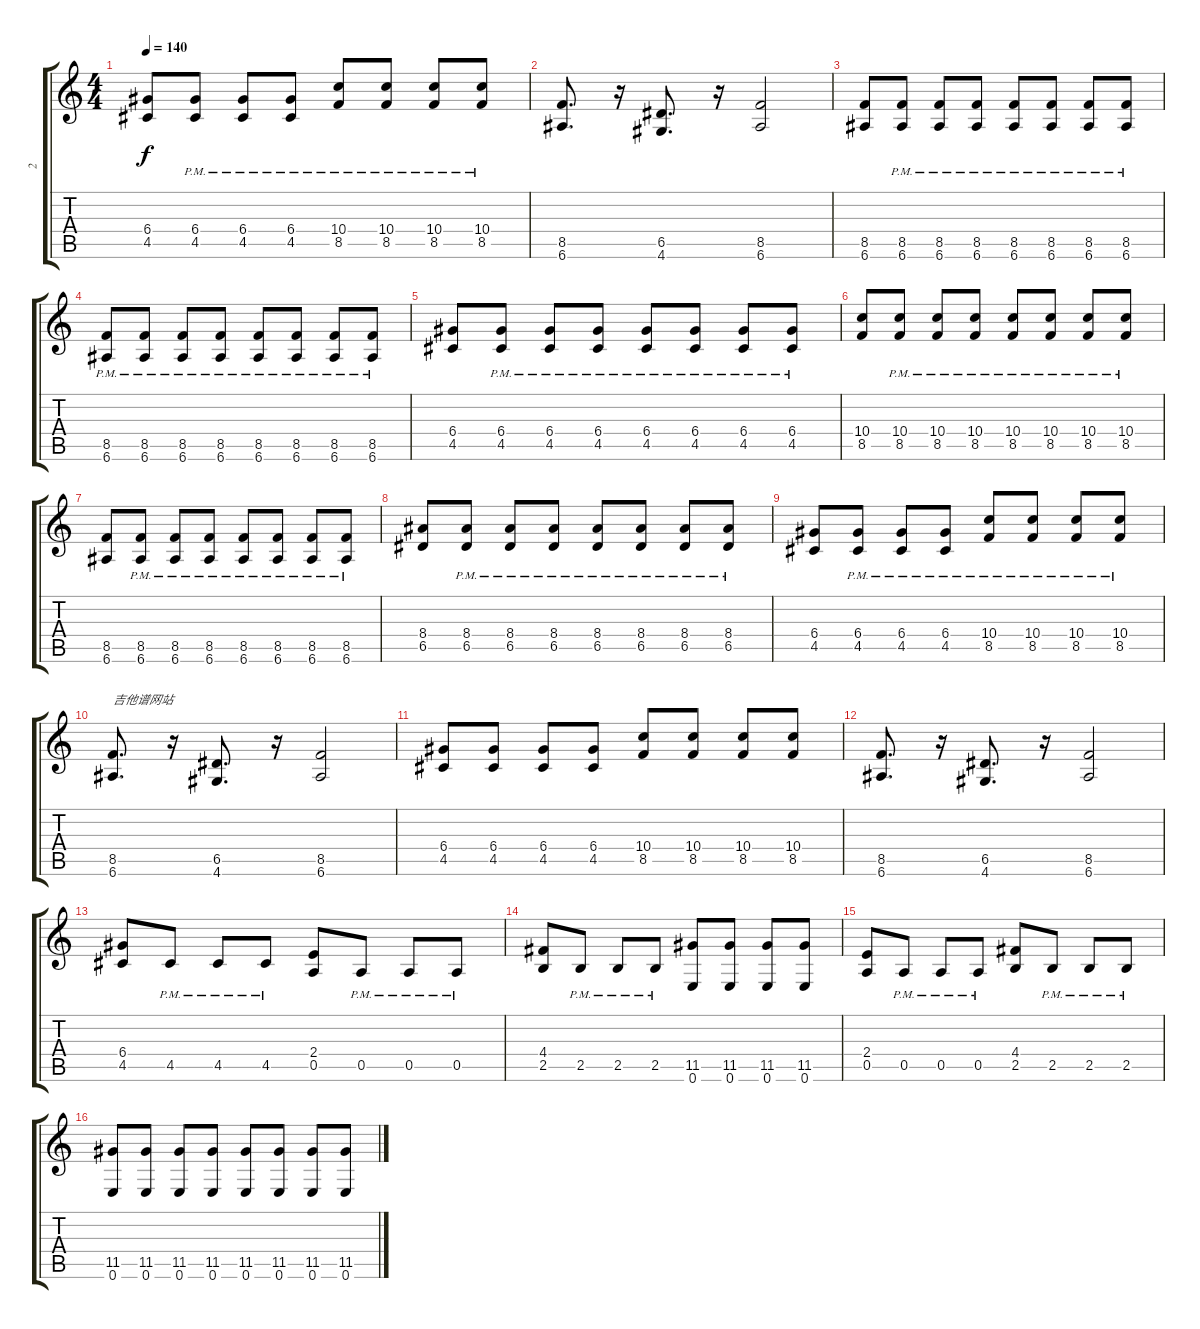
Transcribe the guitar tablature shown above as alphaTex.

\track ("2" "2") {instrument distortionguitar}
\staff {score tabs}
\tuning (E4 B3 G3 D3 A2 E2) {hide}
\ts (4 4)
\tempo 140
\clef g2
\ks c
(6.4 4.5).8{dy f} (6.4{pm} 4.5{pm}).8 (6.4{pm} 4.5{pm}).8 (6.4{pm} 4.5{pm}).8 (10.4{pm} 8.5{pm}).8 (10.4{pm} 8.5{pm}).8 (10.4{pm} 8.5{pm}).8 (10.4{pm} 8.5{pm}).8 |
(8.5 6.6).8{d} r.16 (6.5 4.6).8{d} r.16 (8.5 6.6).2 |
(8.5 6.6).8 (8.5{pm} 6.6{pm}).8 (8.5{pm} 6.6{pm}).8 (8.5{pm} 6.6{pm}).8 (8.5{pm} 6.6{pm}).8 (8.5{pm} 6.6{pm}).8 (8.5{pm} 6.6{pm}).8 (8.5{pm} 6.6{pm}).8 |
(8.5{pm} 6.6{pm}).8 (8.5{pm} 6.6{pm}).8 (8.5{pm} 6.6{pm}).8 (8.5{pm} 6.6{pm}).8 (8.5{pm} 6.6{pm}).8 (8.5{pm} 6.6{pm}).8 (8.5{pm} 6.6{pm}).8 (8.5{pm} 6.6{pm}).8 |
(6.4 4.5).8 (6.4{pm} 4.5{pm}).8 (6.4{pm} 4.5{pm}).8 (6.4{pm} 4.5{pm}).8 (6.4{pm} 4.5{pm}).8 (6.4{pm} 4.5{pm}).8 (6.4{pm} 4.5{pm}).8 (6.4{pm} 4.5{pm}).8 |
(10.4 8.5).8 (10.4{pm} 8.5{pm}).8 (10.4{pm} 8.5{pm}).8 (10.4{pm} 8.5{pm}).8 (10.4{pm} 8.5{pm}).8 (10.4{pm} 8.5{pm}).8 (10.4{pm} 8.5{pm}).8 (10.4{pm} 8.5{pm}).8 |
(8.5 6.6).8 (8.5{pm} 6.6{pm}).8 (8.5{pm} 6.6{pm}).8 (8.5{pm} 6.6{pm}).8 (8.5{pm} 6.6{pm}).8 (8.5{pm} 6.6{pm}).8 (8.5{pm} 6.6{pm}).8 (8.5{pm} 6.6{pm}).8 |
(8.4 6.5).8 (8.4{pm} 6.5{pm}).8 (8.4{pm} 6.5{pm}).8 (8.4{pm} 6.5{pm}).8 (8.4{pm} 6.5{pm}).8 (8.4{pm} 6.5{pm}).8 (8.4{pm} 6.5{pm}).8 (8.4{pm} 6.5{pm}).8 |
(6.4 4.5).8 (6.4{pm} 4.5{pm}).8 (6.4{pm} 4.5{pm}).8 (6.4{pm} 4.5{pm}).8 (10.4{pm} 8.5{pm}).8 (10.4{pm} 8.5{pm}).8 (10.4{pm} 8.5{pm}).8 (10.4{pm} 8.5{pm}).8 |
(8.5 6.6).8{d txt "吉他谱网站"} r.16 (6.5 4.6).8{d} r.16 (8.5 6.6).2 |
(6.4 4.5).8 (6.4 4.5).8 (6.4 4.5).8 (6.4 4.5).8 (10.4 8.5).8 (10.4 8.5).8 (10.4 8.5).8 (10.4 8.5).8 |
(8.5 6.6).8{d} r.16 (6.5 4.6).8{d} r.16 (8.5 6.6).2 |
(6.4 4.5).8 4.5{pm}.8 4.5{pm}.8 4.5{pm}.8 (2.4 0.5).8 0.5{pm}.8 0.5{pm}.8 0.5{pm}.8 |
(4.4 2.5).8 2.5{pm}.8 2.5{pm}.8 2.5{pm}.8 (11.5 0.6).8 (11.5 0.6).8 (11.5 0.6).8 (11.5 0.6).8 |
(2.4 0.5).8 0.5{pm}.8 0.5{pm}.8 0.5{pm}.8 (4.4 2.5).8 2.5{pm}.8 2.5{pm}.8 2.5{pm}.8 |
(11.5 0.6).8 (11.5 0.6).8 (11.5 0.6).8 (11.5 0.6).8 (11.5 0.6).8 (11.5 0.6).8 (11.5 0.6).8 (11.5 0.6).8
